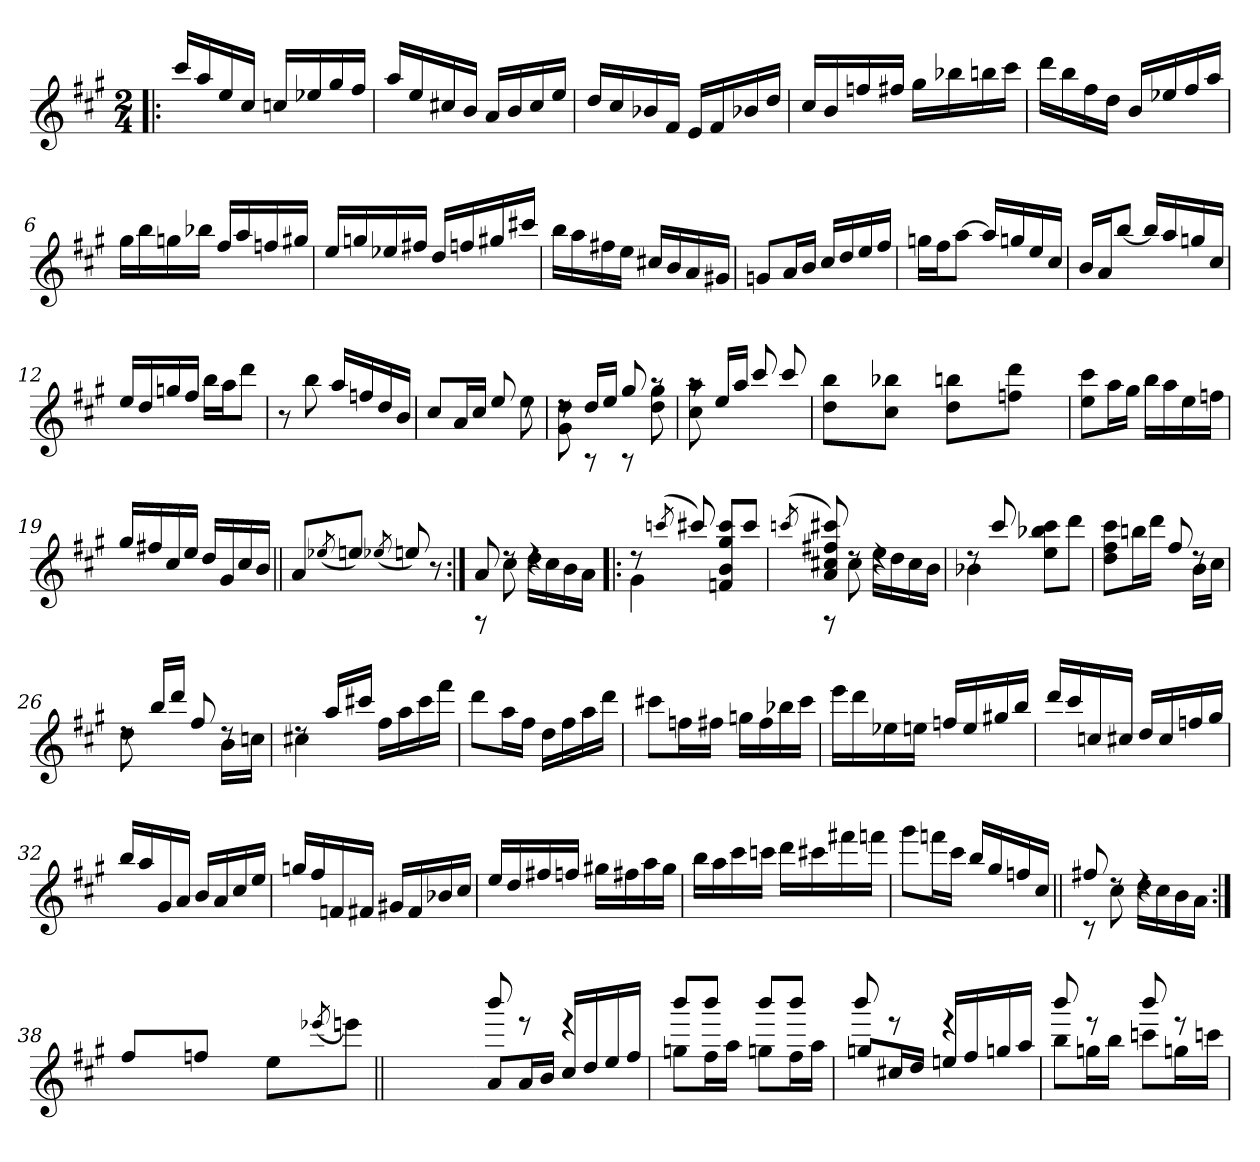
**kern
*part1
*staff1
*clefG2
*k[f#c#g#]
*A:
*M2/4
=1!|:
16ccc#/LL
16aa/
16ee/
16cc#/JJ
16ccn/LL
16ee-X/
16gg#/
16ff#/JJ
=2
16aa/LL
16ee/
16cc#X/
16b/JJ
16a/LL
16b/
16cc#/
16ee/JJ
=3
16dd/LL
16cc#/
16b-X/
16f#/JJ
16e/LL
16f#/
16b-X/
16dd/JJ
=4
16cc#/LL
16b/
16ffn/
16ff#X/JJ
16gg#\LL
16bb-X\
16bbn\
16ccc#\JJ
!!LO:LB:g=z
=5
16ddd\LL
16bb\
16ff#\
16dd\JJ
16b/LL
16ee-X/
16ff#/
16aa/JJ
=6
16gg#\LL
16bb\
16ggn\
16bb-X\JJ
16ff#/LL
16aa/
16ffn/
16gg#X/JJ
=7
16ee/LL
16ggn/
16ee-X/
16ff#X/JJ
16dd/LL
16ffn/
16gg#X/
16ccc#X/JJ
=8
16bb\LL
16aa\
16ff#X\
16ee\JJ
16cc#X/LL
16b/
16a/
16g#X/JJ
!!LO:LB:g=z
=9
8g/L
16a/L
16b/JJ
16cc#/LL
16dd/
16ee/
16ff#/JJ
=10
16ggn\LL
16ff#\J
[>8aa\J
16aa/LL]
16ggn/
16ee/
16cc#/JJ
=11
16b/LL
16a/J
[8bb/J
16bb/LL]
16aa/
16ggn/
16cc#/JJ
=12
16ee/LL
16dd/
16ggn/
16ff#/JJ
16bb\LL
16aa\J
8ddd\J
=13
8r
8bb\
16aa/LL
16ffn/
16dd/
16b/JJ
!!LO:LB:g=z
=14
*^
8cc#/L	4.ryy
16a/L	.
16cc#/JJ	.
8ee/	.
8rdd	8ee\
=15	=15
8rdd	8g#\ 8dd\
16dd/LL	8rA
16ee/JJ	.
8gg#/	8rA
8raa	8dd\ 8gg#\
=16	=16
8raa	8cc#\ 8aa\
16ee/LL	4.ryy
16aa/JJ	.
8ccc#/	.
8ccc#/	.
*v	*v
=17
8dd\ 8bb\L
16ryy
16ryy
8cc#\ 8bb-X\J
16ryy
16ryy
8dd\ 8bbn\L
16ryy
16ryy
8ffn\ 8ddd\J
16ryy
16ryy
=18
8ee\ 8ccc#\L
16aa\L
16gg#\JJ
16bb\LL
16aa\
16ee\
16ffn\JJ
!!LO:LB:g=z
=19
16gg#/LL
16ff#X/
16cc#/
16ee/JJ
16dd/LL
16g#/
16cc#/
16b/JJ
=20||
8a/L
(<8qee-X/
8een/J)
(<8qee-X/
8een/)
8r
=21:|!
*^
8a/	8rF
8rdd	8cc#\
4rdd	16dd\LL
.	16cc#\
.	16b\
.	16a\JJ
=22!|:	=22!|:
8rdd	4g#\
(>8qcccn/	.
8ccc#X/)	.
8fn/ 8b/ 8gg#/ 8ccc#/L	4ryy
8ccc#/J	.
=23	=23
(>8qcccn/	.
8a/ 8cc#X/ 8ff#X/ 8ccc#X/)	8rF
8rdd	8cc#\
4rdd	16ee\LL
.	16dd\
.	16cc#\
.	16b\JJ
!!LO:LB:g=z	!!
=24	=24
8rdd	4b-X\
8ccc#/	.
8ee\ 8bb-X\ 8ccc#\L	4ryy
8ddd\J	.
=25	=25
8dd\ 8ff#\ 8ccc#\L	4ryy
16bbn\L	.
16ddd\JJ	.
8ff#/	8ryy
8rdd	16b\LL
.	16cc#\JJ
=26	=26
8rdd	8dd\
16bb/LL	8ryy
16ddd/JJ	.
8ff#/	8ryy
8rdd	16b\LL
.	16ccn\JJ
=27	=27
8rdd	4cc#X\
16aa/LL	.
16ccc#X/JJ	.
16ff#\LL	4ryy
16aa\	.
16ccc#\	.
16fff#\JJ	.
*v	*v
!!LO:LB:g=z
=28
8ddd\L
16aa\L
16ff#\JJ
16dd\LL
16ff#\
16aa\
16ddd\JJ
=29
8ccc#X\L
16ffn\L
16ff#X\JJ
16ggn\LL
16ff#\
16bb-X\
16ccc#\JJ
=30
16eee\LL
16ddd\
16ee-X\
16een\JJ
16ffn/LL
16ee/
16gg#X/
16bb/JJ
=31
16ddd/LL
16ccc#/
16ccn/
16cc#X/JJ
16dd/LL
16cc#/
16ffn/
16gg#/JJ
!!LO:LB:g=z
=32
16bb/LL
16aa/
16g#/
16a/JJ
16b/LL
16a/
16cc#/
16ee/JJ
=33
16ggn/LL
16ff#/
16fn/
16f#X/JJ
16g#X/LL
16f#/
16b-X/
16cc#/JJ
=34
16ee/LL
16dd/
16ff#X/
16ffn/JJ
16gg#X\LL
16ff#X\
16aa\
16gg#\JJ
=35
16bb\LL
16aa\
16ccc#\
16cccn\JJ
16ddd\LL
16ccc#X\
16fff#X\
16fffn\JJ
!!LO:LB:g=z
=36
8ggg#\L
16fffn\L
16ccc#\JJ
16bb/LL
16gg#/
16ffn/
16cc#/JJ
=37||
*^
8ff#X/	8rB
8rdd	8cc#\
4rdd	16dd\LL
.	16cc#\
.	16b\
.	16a\JJ
*v	*v
=38:|!
8ff#/L
16ryy
16ryy
8ffn/J
16ryy
16ryy
8ee\L
4ryy
(<8qeee-X/
8eeen\J)
=38X381||
2ryy
!!LO:PB:g=z
=39-
*^
8a/L	8bbb!/
16a/L	8reee
16b/JJ	.
16cc#/LL	4reee
16dd/	.
16ee/	.
16ff#/JJ	.
=40	=40
8ggn\L	8bbb!/L
16ff#\L	8bbb!/J
16aa\JJ	.
8ggn\L	8bbb!/L
16ff#\L	8bbb!/J
16aa\JJ	.
=41	=41
8ggn/L	8bbb!/
16cc#X/L	8reee
16dd/JJ	.
16een/LL	4reee
16ff#/	.
16ggn/	.
16aa/JJ	.
=42	=42
8bb\L	8bbb!/
16ggn\L	8rddd
16bb\JJ	.
8cccn\L	8bbb!/
16ggn\L	8rddd
16cccn\JJ	.
*v	*v
=
*-
